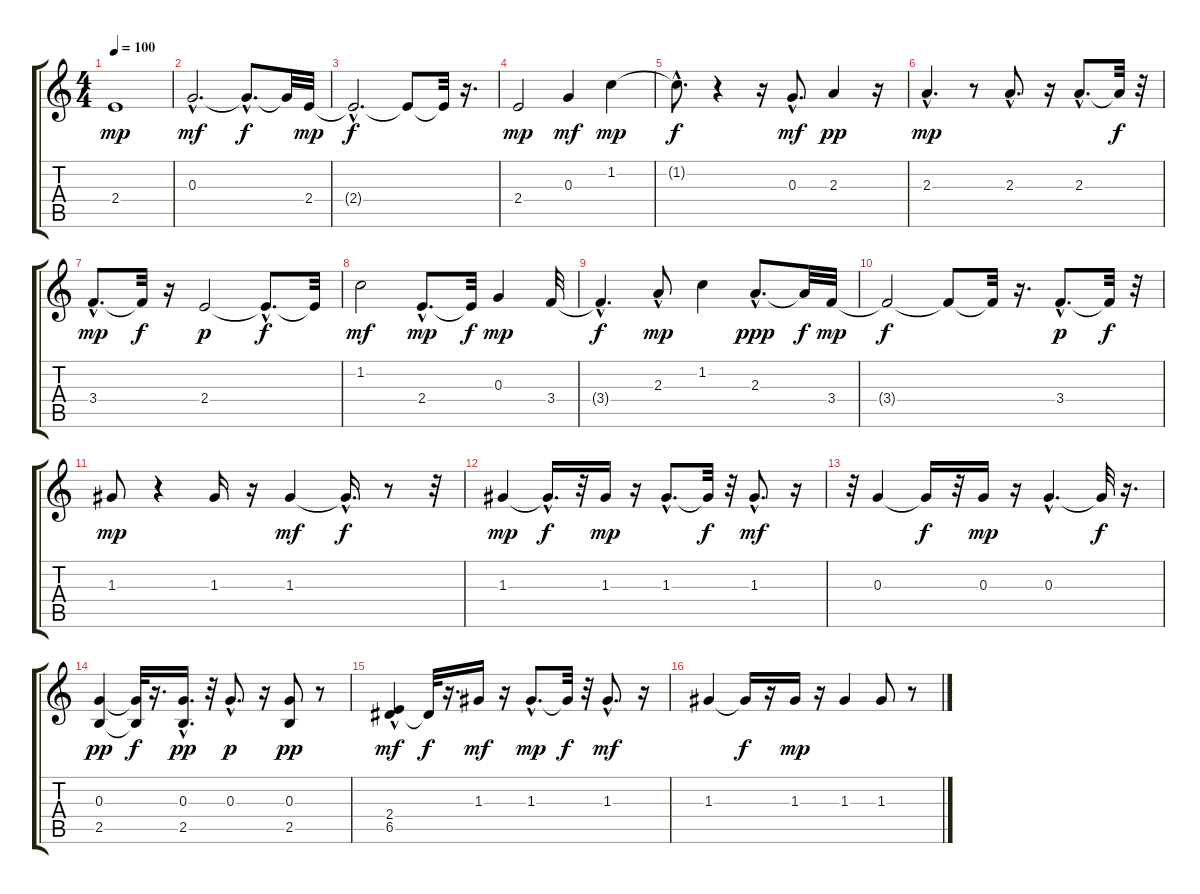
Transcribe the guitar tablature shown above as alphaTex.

\track "" {instrument synthbass2}
\staff {score tabs}
\tuning (E4 B3 G3 D3 A2 E2) {hide}
\ts (4 4)
\tempo 100
\clef g2
\ks c
2.4.1{dy mp} |
0.3{hac}.2{d dy mf} 0.3{hac t}.8{d dy f} 0.3{t}.32 2.4.32{dy mp} |
2.4{hac t}.2{d dy f} 2.4{t}.8 2.4{t}.32 r.16{d} |
2.4.2{dy mp} 0.3.4{dy mf} 1.2.4{dy mp} |
1.2{hac t}.8{d dy f} r.4 r.16 0.3{hac}.8{d dy mf} 2.3.4{dy pp} r.16 |
2.3{hac}.4{d dy mp} r.8 2.3{hac}.8{d} r.16 2.3{hac}.8{d} 2.3{t}.32{dy f} r.32 |
3.4{hac}.8{d dy mp} 3.4{t}.32{dy f} r.16 2.4.2{dy p} 2.4{hac t}.8{d dy f} 2.4{t}.32 |
1.2.2{dy mf} 2.4{hac}.8{d dy mp} 2.4{t}.32{dy f} 0.3.4{dy mp} 3.4.32 |
3.4{hac t}.4{d dy f} 2.3{hac}.8{dy mp} 1.2.4 2.3{hac}.8{d dy ppp} 2.3{t}.32{dy f} 3.4.32{dy mp} |
3.4{t}.2{dy f} 3.4{t}.8 3.4{t}.32 r.16{d} 3.4{hac}.8{d dy p} 3.4{t}.32{dy f} r.32 |
1.3.8{dy mp} r.4 1.3.16 r.16 1.3.4{dy mf} 1.3{hac t}.16{d dy f} r.8 r.32 |
1.3.4{dy mp} 1.3{hac t}.16{d dy f} r.32 1.3.16{dy mp} r.16 1.3{hac}.8{d} 1.3{t}.32{dy f} r.32 1.3{hac}.8{d dy mf} r.16 |
r.32 0.3.4 0.3{t}.16{dy f} r.32 0.3.16{dy mp} r.16 0.3{hac}.4{d} 0.3{t}.32{dy f} r.16{d} |
(0.3 2.5).4{dy pp} (0.3{t} 2.5{t}).32{dy f} r.16{d} (0.3 2.5{hac}).16{d dy pp} r.32 0.3{hac}.8{d dy p} r.16 (0.3 2.5).8{dy pp} r.8 |
(2.4{hac} 6.5).4{dy mf} 6.5{t}.32{dy f} r.16{d} 1.3.16{dy mf} r.16 1.3{hac}.8{d dy mp} 1.3{t}.32{dy f} r.32 1.3{hac}.8{d dy mf} r.16 |
1.3.4 1.3{t}.16{dy f} r.16 1.3.16{dy mp} r.16 1.3.4 1.3.8 r.8
